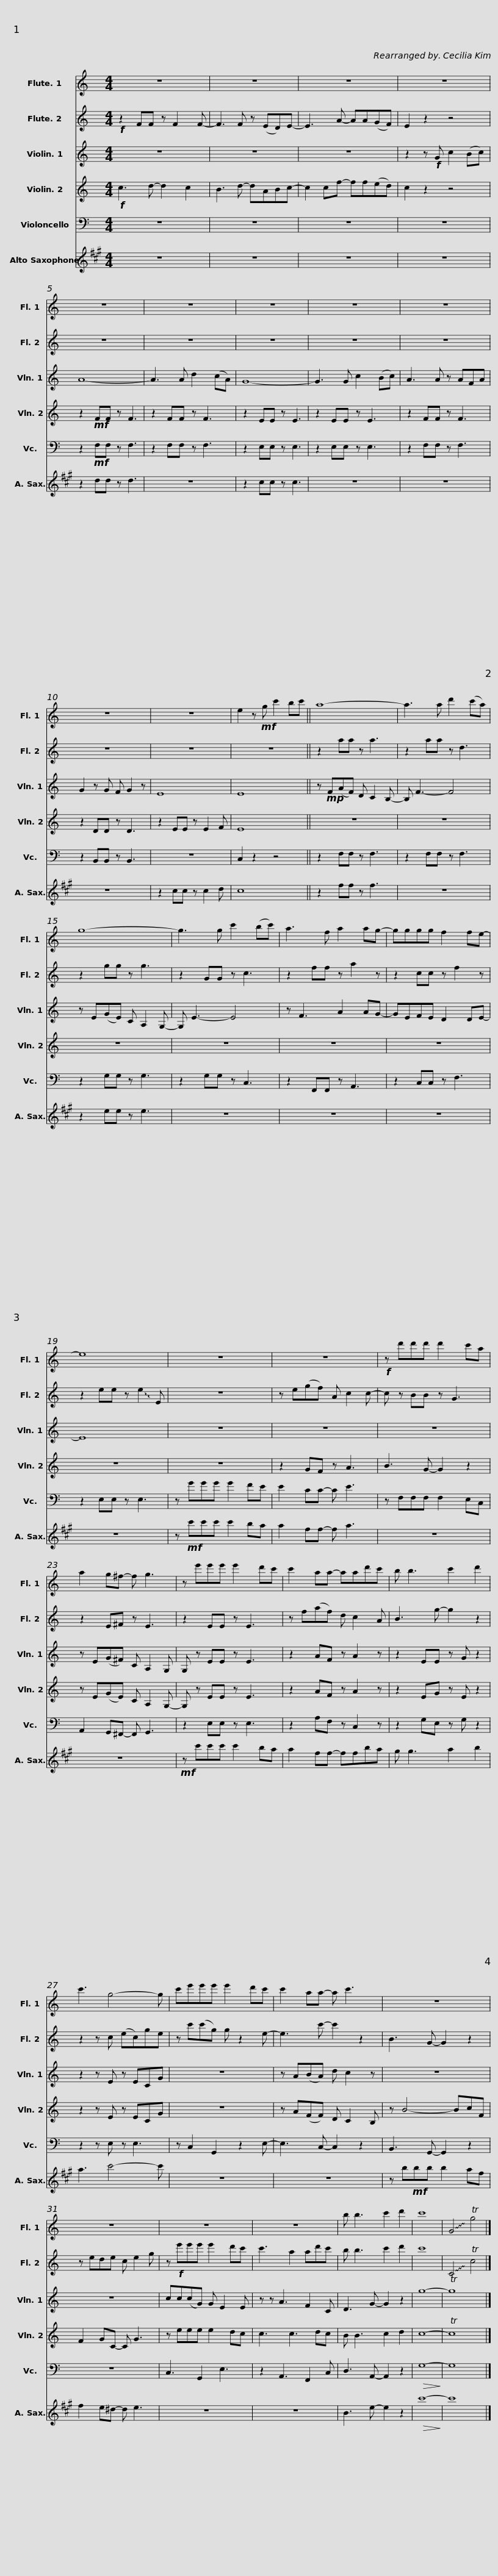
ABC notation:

X:1
%%score 1 2 3 4 5 6
L:1/8
M:4/4
I:linebreak $
K:C
V:1 treble
V:2 treble
V:3 treble
V:4 treble
V:5 bass
V:6 treble transpose=-9
V:1
 z8 | z8 | z8 | z8 | z8 |$ %5
 z8 | z8 | z8 | z8 | z8 |$ %10
 z8 | e2 z!mf! g c'2 bc' || a8- | a3 a d'2 (c'a) |$ g8- | %15
 g3 g c'2 (bc') | a3 f a2 ag- | gggg f2 fe- |$ e8 | z8 | %20
 z8 |!f! z d'd'd' d'2 c'a |$ a2 g^f- f g3 | z e'e'e' e'2 d'c' | c'2 aa- aad'c' | %25
 b b3 c'2 d'2 |$ c'3 g4- g | c'e'e'e' e'2 d'c' | c'2 aa- a c'3 | z8 |$ %30
 z8 | z8 | z8 | b b3 c'2 d'2 | c'8 |$ %35
 !~(!G4 !~)!Tg4 |] %36
V:2
!f! z2 FF z F2 F- | F3 F z (ED)E- | E3 A- AA(GF) | E2 z2 z4 | z8 |$ %5
 z8 | z8 | z8 | z8 | z8 |$ %10
 z8 | z8 || z2 aa z a3 | z2 aa z d3 |$ z2 gg z g3 | %15
 z2 GG z c3 | z2 ff z a2 z | z2 cc z f2 z |$ z2 ee z !~(!e2 !~)!E | z8 | %20
 z e(gf) A c2 c- | c z BB z G3 |$ z2 E^F z E3 | z2 EE z E3 | z f(af) d c2 A | %25
 B3 g- g2 z2 |$ z2 z c (ec)ge | z c'(c'g) g z2 e- | e3 c'- c'2 z2 | B3 G- G2 z2 |$ %30
 z ede c e2 g | z!f! e'e'e' e'2 d'c' | c'3 a2 ad'c' | b b3 c'2 d'2 | c'8 |$ %35
 !~(!C4 !~)!Tc4 |] %36
V:3
 z8 | z8 | z8 | z2 z!f! G c2 (Bc) | A8- |$ %5
 A3 A d2 (cA) | G8- | G3 G c2 (Bc) | A3 A z AFA | G2 z G F G2 z |$ %10
 E8 | E8 || z!mp! F(AF) D C2 B,- | B, F3- F4 |$ z E(GE) C A,2 G,- | %15
 G, E3- E4 | z F3 A2 AG- | GEFE D2 DE- |$ E8 | z8 | %20
 z8 | z8 |$ z E(G^F) C A,2 G, | G, z EE z E3 | z2 AF z A2 z | %25
 z2 EE z G z2 |$ z2 z E z ECG | z8 | z A(BA) d c2 z | z8 |$ %30
 z8 | cc(cG) G E2 E | z z A3 F2 C | D3 G- G2 z2 | g8- |$ %35
 Tg8 |] %36
V:4
!f! c3 d- d2 c2 | B3 d- dABc- | c2 cf- ff(ed) | c2 z2 z4 | z2!mf! FF z F3 |$ %5
 z2 FF z F3 | z2 EE z E3 | z2 EE z E3 | z2 FF z F3 | z2 DD z D3 |$ %10
 z2 EE z E2 F | E8 || z8 | z8 |$ z8 | %15
 z8 | z8 | z8 |$ z8 | z8 | %20
 z2 GF z A3 | B3 G- G2 z2 |$ z E(GE) C A,2 G,- | G, z EE z E3 | z2 AF z A2 z | %25
 z2 EG z E z2 |$ z2 z E z ECG | z8 | z A(FF) D C2 B, | z B4- BcF |$ %30
 F2 GC- C G3 | z eee e2 dc | c3 c3 dc | B B3 c2 d2 | c8- |$ %35
 Tc8 |] %36
V:5
 z8 | z8 | z8 | z8 | z2!mf! F,F, z F,3 |$ %5
 z2 F,F, z F,3 | z2 E,E, z E,3 | z2 E,E, z E,3 | z2 F,F, z F,3 | z2 B,,B,, z B,,3 |$ %10
 z8 | C,2 z2 z4 || z2 F,F, z F,3 | z2 F,F, z F,3 |$ z2 G,G, z G,3 | %15
 z2 G,G, z C,3 | z2 F,,F,, z A,,3 | z2 C,C, z F,3 |$ z2 E,E, z E,3 | z GGG G2 FE | %20
 E2 CC- C E3 | z F,F,F, F,2 E,C, |$ A,,2 G,,^F,,- F,, G,,3 | z2 E,E, z E,3 | z2 A,F, z C,2 z | %25
 z2 G,E, z G, z2 |$ z2 z E, z E,3 | z C,2 G,,2 z2 E,- | E,3 C,- C,2 z2 | B,,3 G,,- G,,2 z2 |$ %30
 z8 | C,3 G,,2 E,3 | z2 A,,3 F,,2 C, | D,3 A,,- A,,2 z2 |!>(! G,8-!>)! |$ %35
 G,8 |] %36
V:6
[K:A] z8 | z8 | z8 | z8 | z2 dd z d3 |$ %5
 z8 | z2 cc z c3 | z8 | z8 | z8 |$ %10
 z2 cc z c2 d | c8 || z2 ff z f3 | z8 |$ z2 ee z e3 | %15
 z8 | z8 | z8 |$ z8 | z!mf! c'c'c' c'2 ba | %20
 a2 ff- f a3 | z8 |$ z8 |!mf! z c'c'c' c'2 ba | a2 ff- ffba | %25
 g g3 a2 b2 |$ a3 c'4- c' | z8 | z8 | z b!mf!bb b2 af |$ %30
 f2 e^d- d e3 | z8 | z8 | B3 e- e2 z2 |!>(! c'8-!>)! |$ %35
 c'8 |] %36
